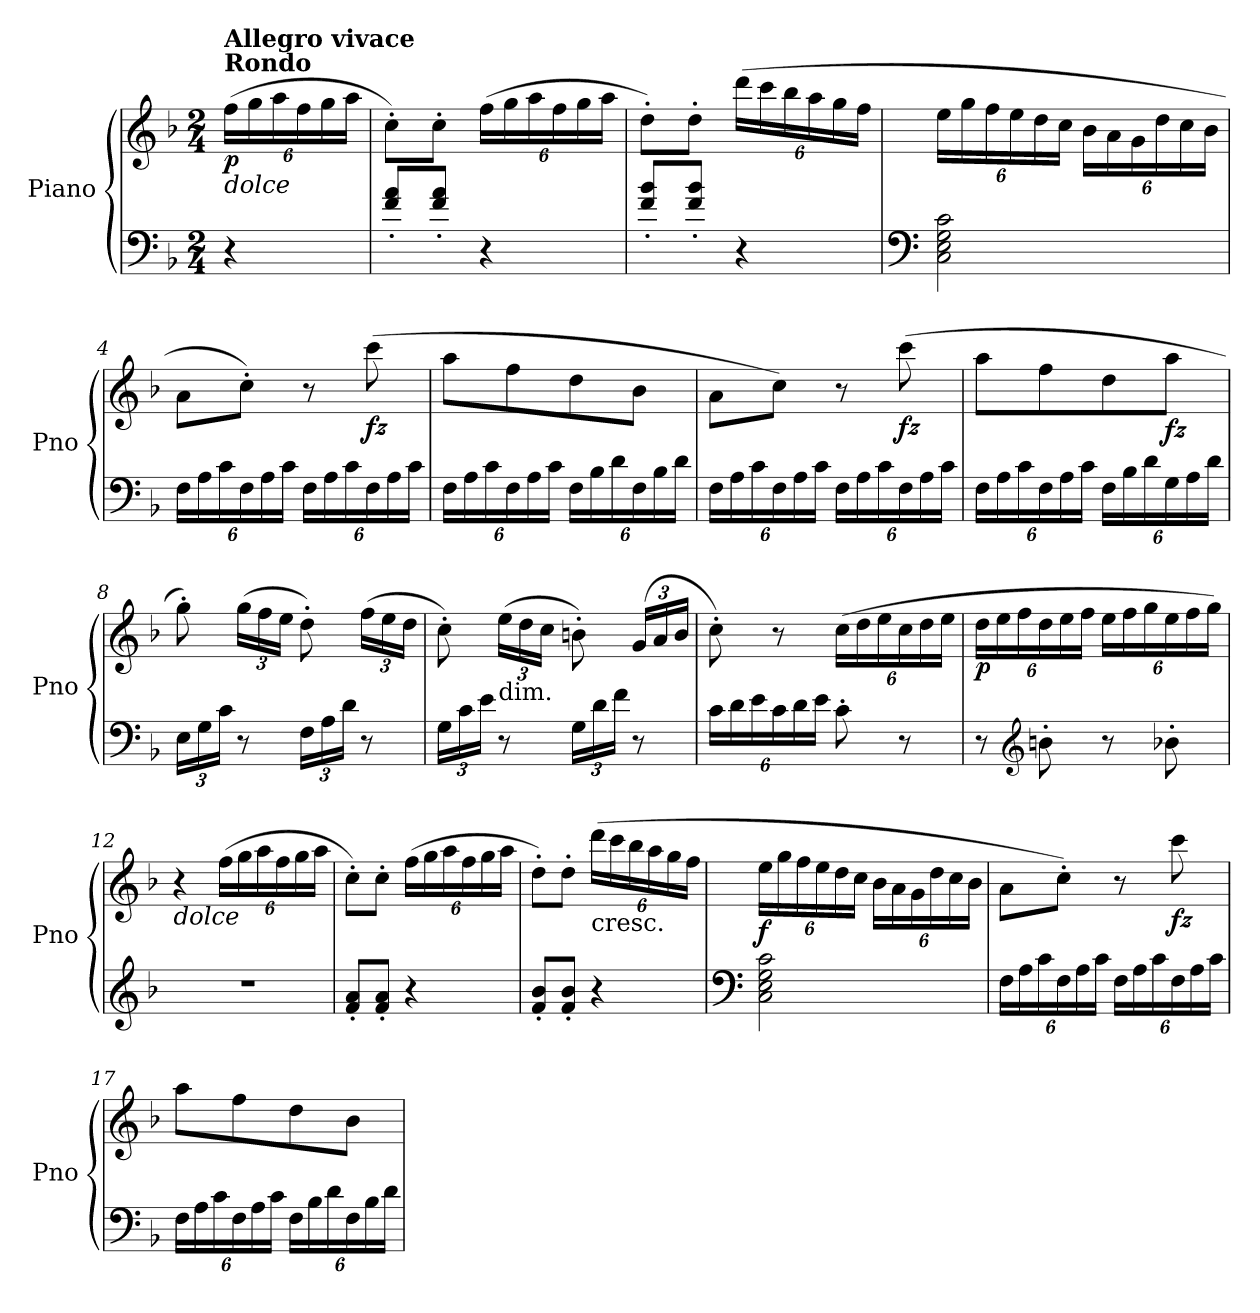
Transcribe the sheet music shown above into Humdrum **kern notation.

**kern	**kern	**dynam
*part1	*part1	*part1
*staff2	*staff1	*staff1/2
*I"Piano	*	*
*I'Pno	*	*
*clefF4	*clefG2	*
*k[b-]	*k[b-]	*
*M2/4	*M2/4	*
*	*Xbrackettup	*
=	=	=
!	!LO:TX:a:B:t=Rondo	!
!	!LO:TX:b:i:t=dolce	!
!	!LO:TX:a:B:t=Allegro vivace	!
!	!	!LO:DY:b
4r	(>24ff\LL	p
.	24gg\	.
.	24aa\	.
.	24ff\	.
.	24gg\	.
.	24aa\JJ	.
=1	=1	=1
8f/' 8a/'L	8cc'\L)	.
8f/' 8a/'J	8cc'\J	.
4r	(>24ff\LL	.
.	24gg\	.
.	24aa\	.
.	24ff\	.
.	24gg\	.
.	24aa\JJ	.
=2	=2	=2
8f/' 8b-/'L	8dd'\L)	.
8f/' 8b-/'J	8dd'\J	.
4r	(>24ddd\LL	.
.	24ccc\	.
.	24bb-\	.
.	24aa\	.
.	24gg\	.
.	24ff\JJ	.
=3	=3	=3
*clefF4	*	*
2C\ 2E\ 2G\ 2c\	24ee\LL	.
.	24gg\	.
.	24ff\	.
.	24ee\	.
.	24dd\	.
.	24cc\JJ	.
.	24b-\LL	.
.	24a\	.
.	24g\	.
.	24dd\	.
.	24cc\	.
.	24b-\JJ	.
!!LO:LB:g=z
=4	=4	=4
*Xbrackettup	*	*
24F<\LL	8a\L	.
24A\	.	.
24c\	.	.
24F\	8cc'\J)	.
24A\	.	.
24c\JJ	.	.
24F\LL	8r	.
24A\	.	.
24c\	.	.
!	!	!LO:DY:b
24F\	(>8ccc\	fz
24A\	.	.
24c\JJ	.	.
=5	=5	=5
24F\LL	8aa\L	.
24A\	.	.
24c\	.	.
24F\	8ff\	.
24A\	.	.
24c\JJ	.	.
24F\LL	8dd\	.
24B-\	.	.
24d\	.	.
24F\	8b-\J	.
24B-\	.	.
24d\JJ	.	.
=6	=6	=6
24F\LL	8a\L	.
24A\	.	.
24c\	.	.
24F\	8cc\J)	.
24A\	.	.
24c\JJ	.	.
24F\LL	8r	.
24A\	.	.
24c\	.	.
!	!	!LO:DY:b
24F\	(>8ccc\	fz
24A\	.	.
24c\JJ	.	.
=7	=7	=7
24F\LL	8aa\L	.
24A\	.	.
24c\	.	.
24F\	8ff\	.
24A\	.	.
24c\JJ	.	.
24F\LL	8dd\	.
24B-\	.	.
24d\	.	.
!	!	!LO:DY:b
24G\	8aa\J	fz
24A\	.	.
24d\JJ	.	.
!!LO:LB:g=z
=8	=8	=8
24E\LL	8gg'\)	.
24G\	.	.
24c\JJ	.	.
8r	(>24gg\LL	.
.	24ff\	.
.	24ee\JJ	.
24F<\LL	8dd'\)	.
24A\	.	.
24d\JJ	.	.
8r	(>24ff\LL	.
.	24ee\	.
.	24dd\JJ	.
=9	=9	=9
24G<\LL	8cc'\)	.
24c\	.	.
24e\JJ	.	.
!	!LO:TX:b:t=dim.	!
8r	(>24ee\LL	.
.	24dd\	.
.	24cc\JJ	.
24G\LL	8bn'\)	.
24d\	.	.
24f\JJ	.	.
8r	(<24g/LL	.
.	24a/	.
.	24b/JJ	.
=10	=10	=10
24c<\LL	8cc'\)	.
24d\	.	.
24e\	.	.
24c\	8r	.
24d\	.	.
24e\JJ	.	.
8c'\	(>24cc\LL	.
.	24dd\	.
.	24ee\	.
8r	24cc\	.
.	24dd\	.
.	24ee\JJ	.
!!LO:LB:g=z
=11	=11	=11
!	!	!LO:DY:b
8r	24dd\LL	p
.	24ee\	.
.	24ff\	.
*clefG2	*	*
8bn'\	24dd\	.
.	24ee\	.
.	24ff\JJ	.
8r	24ee\LL	.
.	24ff\	.
.	24gg\	.
8b-X'\	24ee\	.
.	24ff\	.
.	24gg\JJ)	.
=12	=12	=12
!	!LO:TX:b:i:t=dolce	!
2r	4r	.
.	(>24ff\LL	.
.	24gg\	.
.	24aa\	.
.	24ff\	.
.	24gg\	.
.	24aa\JJ	.
=13	=13	=13
8f/' 8a/'L	8cc'\L)	.
8f/' 8a/'J	8cc'\J	.
4r	(>24ff\LL	.
.	24gg\	.
.	24aa\	.
.	24ff\	.
.	24gg\	.
.	24aa\JJ	.
=14	=14	=14
8f/' 8b-/'L	8dd'\L)	.
8f/' 8b-/'J	8dd'\J	.
!	!LO:TX:b:t=cresc.	!
4r	(>24ddd\LL	.
.	24ccc\	.
.	24bb-\	.
.	24aa\	.
.	24gg\	.
.	24ff\JJ	.
!!LO:LB:g=z
=15	=15	=15
*clefF4	*	*
!	!	!LO:DY:b
2C\ 2E\ 2G\ 2c\	24ee\LL	f
.	24gg\	.
.	24ff\	.
.	24ee\	.
.	24dd\	.
.	24cc\JJ	.
.	24b-\LL	.
.	24a\	.
.	24g\	.
.	24dd\	.
.	24cc\	.
.	24b-\JJ	.
=16	=16	=16
24F<\LL	8a\L	.
24A\	.	.
24c\	.	.
24F\	8cc'\J)	.
24A\	.	.
24c\JJ	.	.
24F\LL	8r	.
24A\	.	.
24c\	.	.
!	!	!LO:DY:b
24F\	8ccc\	fz
24A\	.	.
24c\JJ	.	.
=17	=17	=17
24F\LL	8aa\L	.
24A\	.	.
24c\	.	.
24F\	8ff\	.
24A\	.	.
24c\JJ	.	.
24F\LL	8dd\	.
24B-\	.	.
24d\	.	.
24F\	8b-\J	.
24B-\	.	.
24d\JJ	.	.
=	=	=
*-	*-	*-
